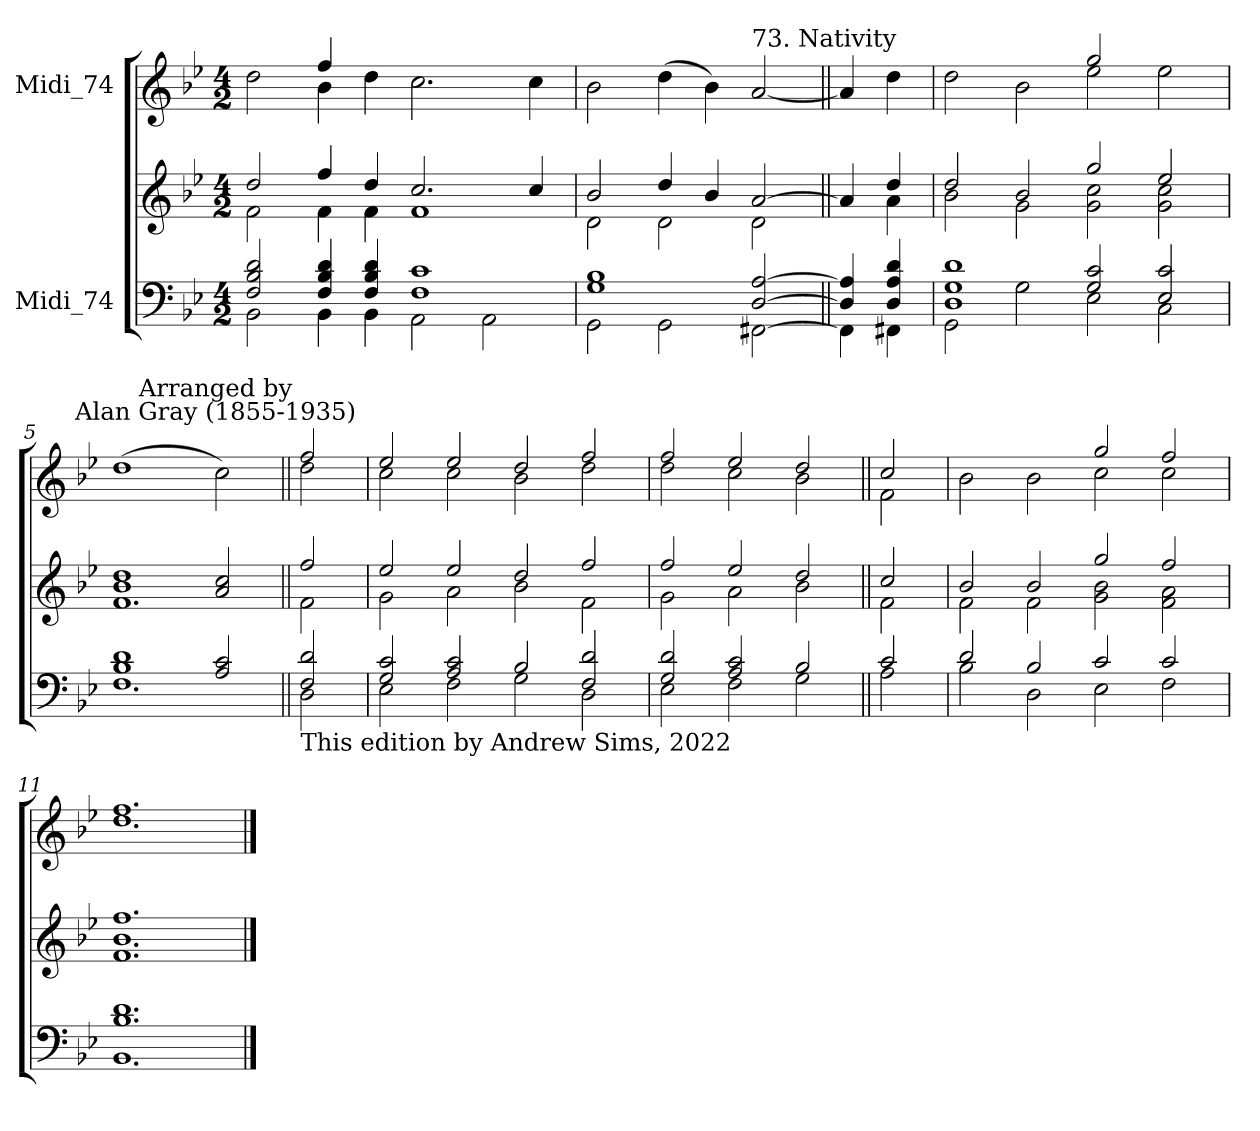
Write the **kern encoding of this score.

**kern	**kern	**kern
*part2	*part2	*part1
*staff3	*staff2	*staff1
*I"Midi_74	*	*I"Midi_74
*clefF4	*clefG2	*clefG2
*k[b-e-]	*k[b-e-]	*k[b-e-]
*B-:	*B-:	*B-:
*M4/2	*M4/2	*M4/2
=1	=1	=1
*^	*^	*^
*	*^	*	*^	*	*
2F/ 2B-/ 2d/	0ryy	2BB-\	2dd/	0ryy	2f\	2dd	2ryy
4F/ 4B-/ 4d/	.	4BB-\	4ff/	.	4f\	4ff	4b-\
4F/ 4B-/ 4d/	.	4BB-\	4dd/	.	4f\	4dd	1ryy
1F/ 1c/	.	2AA\	2.cc/	.	1f\	2.cc	.
.	.	2AA\	.	.	.	.	.
.	.	.	4cc/	.	.	4cc	4ryy
=2	=2	=2	=2	=2	=2	=2	=2
1G/ 1B-/	1.ryy	2GG\	2b-/	1.ryy	2d\	2b-	1.ryy
.	.	2GG\	4dd/	.	2d\	(>4dd	.
.	.	.	4b-/	.	.	4b-)	.
!	!	!	!	!	!	!LO:TX:a:t=73. Nativity	!
[2D/ [2A/	.	[2FF#X\	[2a/	.	2d\	[2a	.
=3||	=3||	=3||	=3||	=3||	=3||	=3||	=3||
4D/] 4A/]	2ryy	4FF#\]	4a/]	2ryy	4ryy	4a]	2ryy
4D/ 4A/ 4d/	.	4FF#\	4dd/	.	4a\	4dd	.
=4	=4	=4	=4	=4	=4	=4	=4
1D/ 1G/ 1d/	0ryy	2GG\	2dd/	0ryy	2b-\	2dd	1ryy
.	.	2G\	2b-/	.	2g\	2b-	.
2G/ 2c/	.	2E-\	2gg/	.	2g\ 2cc\	2gg	2ee-\
2E-/ 2c/	.	2C\	2ee-/	.	2g\ 2cc\	2ee-	2ryy
=5	=5	=5	=5	=5	=5	=5	=5
1B-/ 1d/	1.ryy	1.F\	1b-/ 1dd/	1.ryy	1.f\	(>1dd	1.ryy
!	!	!	!	!	!	!LO:TX:a:cj:t=Arranged by\nAlan Gray (1855-1935)	!
2A/ 2c/	.	.	2a/ 2cc/	.	.	2cc)	.
!!LO:LB:g=z	!!
=6||	=6||	=6||	=6||	=6||	=6||	=6||	=6||
!LO:TX:b:t=This edition by Andrew Sims, 2022	!	!	!	!	!	!	!
2F/ 2d/	2ryy	2D\	2ff/	2ryy	2f\	2ff	2dd\
=7	=7	=7	=7	=7	=7	=7	=7
2G/ 2c/	0ryy	2E-\	2ee-/	0ryy	2g\	2ee-	2cc\
2A/ 2c/	.	2F\	2ee-/	.	2a\	2ee-	2cc\
2B-/	.	2G\	2dd/	.	2b-\	2dd	2b-\
2F/ 2d/	.	2D\	2ff/	.	2f\	2ff	2dd\
=8	=8	=8	=8	=8	=8	=8	=8
2G/ 2d/	1.ryy	2E-\	2ff/	1.ryy	2g\	2ff	2dd\
2A/ 2c/	.	2F\	2ee-/	.	2a\	2ee-	2cc\
2B-/	.	2G\	2dd/	.	2b-\	2dd	2b-\
=9||	=9||	=9||	=9||	=9||	=9||	=9||	=9||
2c/	2ryy	2A\	2cc/	2ryy	2f\	2cc	2f\
=10	=10	=10	=10	=10	=10	=10	=10
2d/	0ryy	2B-\	2b-/	0ryy	2f\	2b-	1ryy
2B-/	.	2D\	2b-/	.	2f\	2b-	.
2c/	.	2E-\	2gg/	.	2g\ 2b-\	2gg	2cc\
2c/	.	2F\	2ff/	.	2f\ 2a\	2ff	2cc\
=11	=11	=11	=11	=11	=11	=11	=11
1.B-/ 1.d/	1.ryy	1.BB-\	1.ff/	1.ryy	1.f\ 1.b-\	1.ff	1.dd\
*v	*v	*v	*	*	*	*v	*v
*	*v	*v	*v	*
==	==	==
*-	*-	*-
